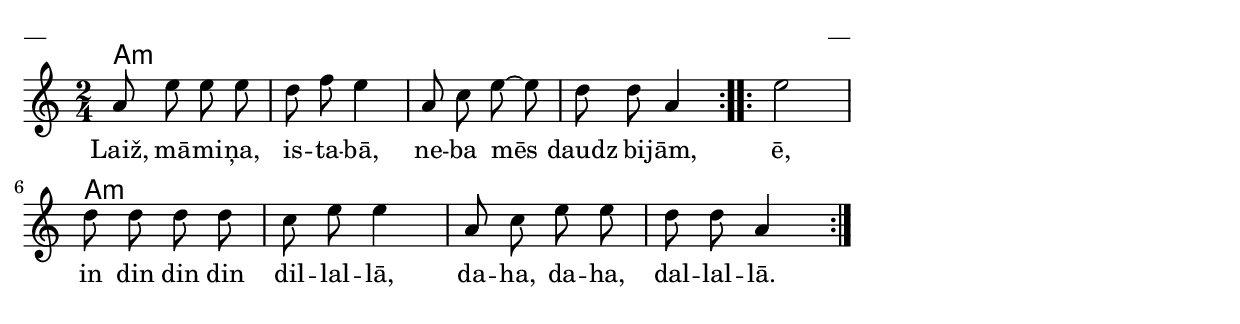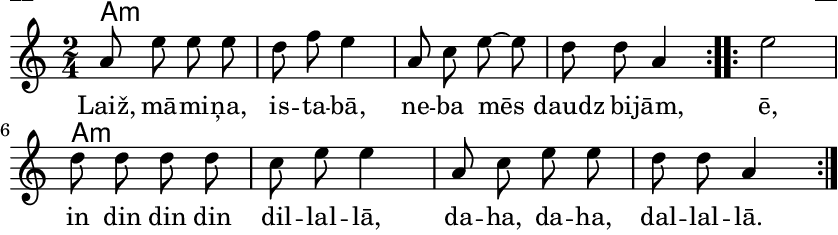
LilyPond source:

\version "2.13.18"
#(ly:set-option 'crop #t)

%\header {
%    title = "Laiž, māmiņa, istabāi"
%}
\paper {
line-width = 14\cm
left-margin = 0.4\cm
between-system-padding = 0.1\cm
between-system-space = 0.1\cm
}
\layout {
indent = #0
ragged-last = ##f
}

chordsA = \chordmode {
\time 2/4
\repeat volta 2 {
a2:m | a2:m | a2:m | a2:m |
}
\repeat volta 2 {  
a2:m | a2:m | a2:m | a2:m | a2:m |
}
}


voiceA = \relative c' {
\clef "treble"
\key a \minor
\time 2/4
\repeat volta 2 {
a'8 e' e e | d8 f e4 |
a,8 c e~ e | d8 d a4 |
}
\repeat volta 2 {
e'2 | d8 d d d |
c8 e e4 | a,8 c e e |
d8 d a4
}
}

lyricA = \lyricmode {
Laiž, mā -- mi -- ņa, is -- ta -- bā,
ne -- ba mēs daudz bi -- jām, 
ē, in din din din dil -- lal -- lā,
da -- ha, da -- ha, dal -- lal -- lā.
}

fullScore = <<
\new ChordNames { 
\set chordChanges = ##t
\chordsA 
}
\new Staff {
<<
\new Voice = "voiceA" { \oneVoice \autoBeamOff \voiceA }
\new Lyrics \lyricsto "voiceA" \lyricA
>>
}
>>

\score {
\fullScore
\header { piece = "__" opus = "__" }
}
\markup { \with-color #(x11-color 'white) \sans \smaller "__" }
\score {
\unfoldRepeats
\fullScore
\midi {
\context { \Staff \remove "Staff_performer" }
\context { \Voice \consists "Staff_performer" }
}
}


